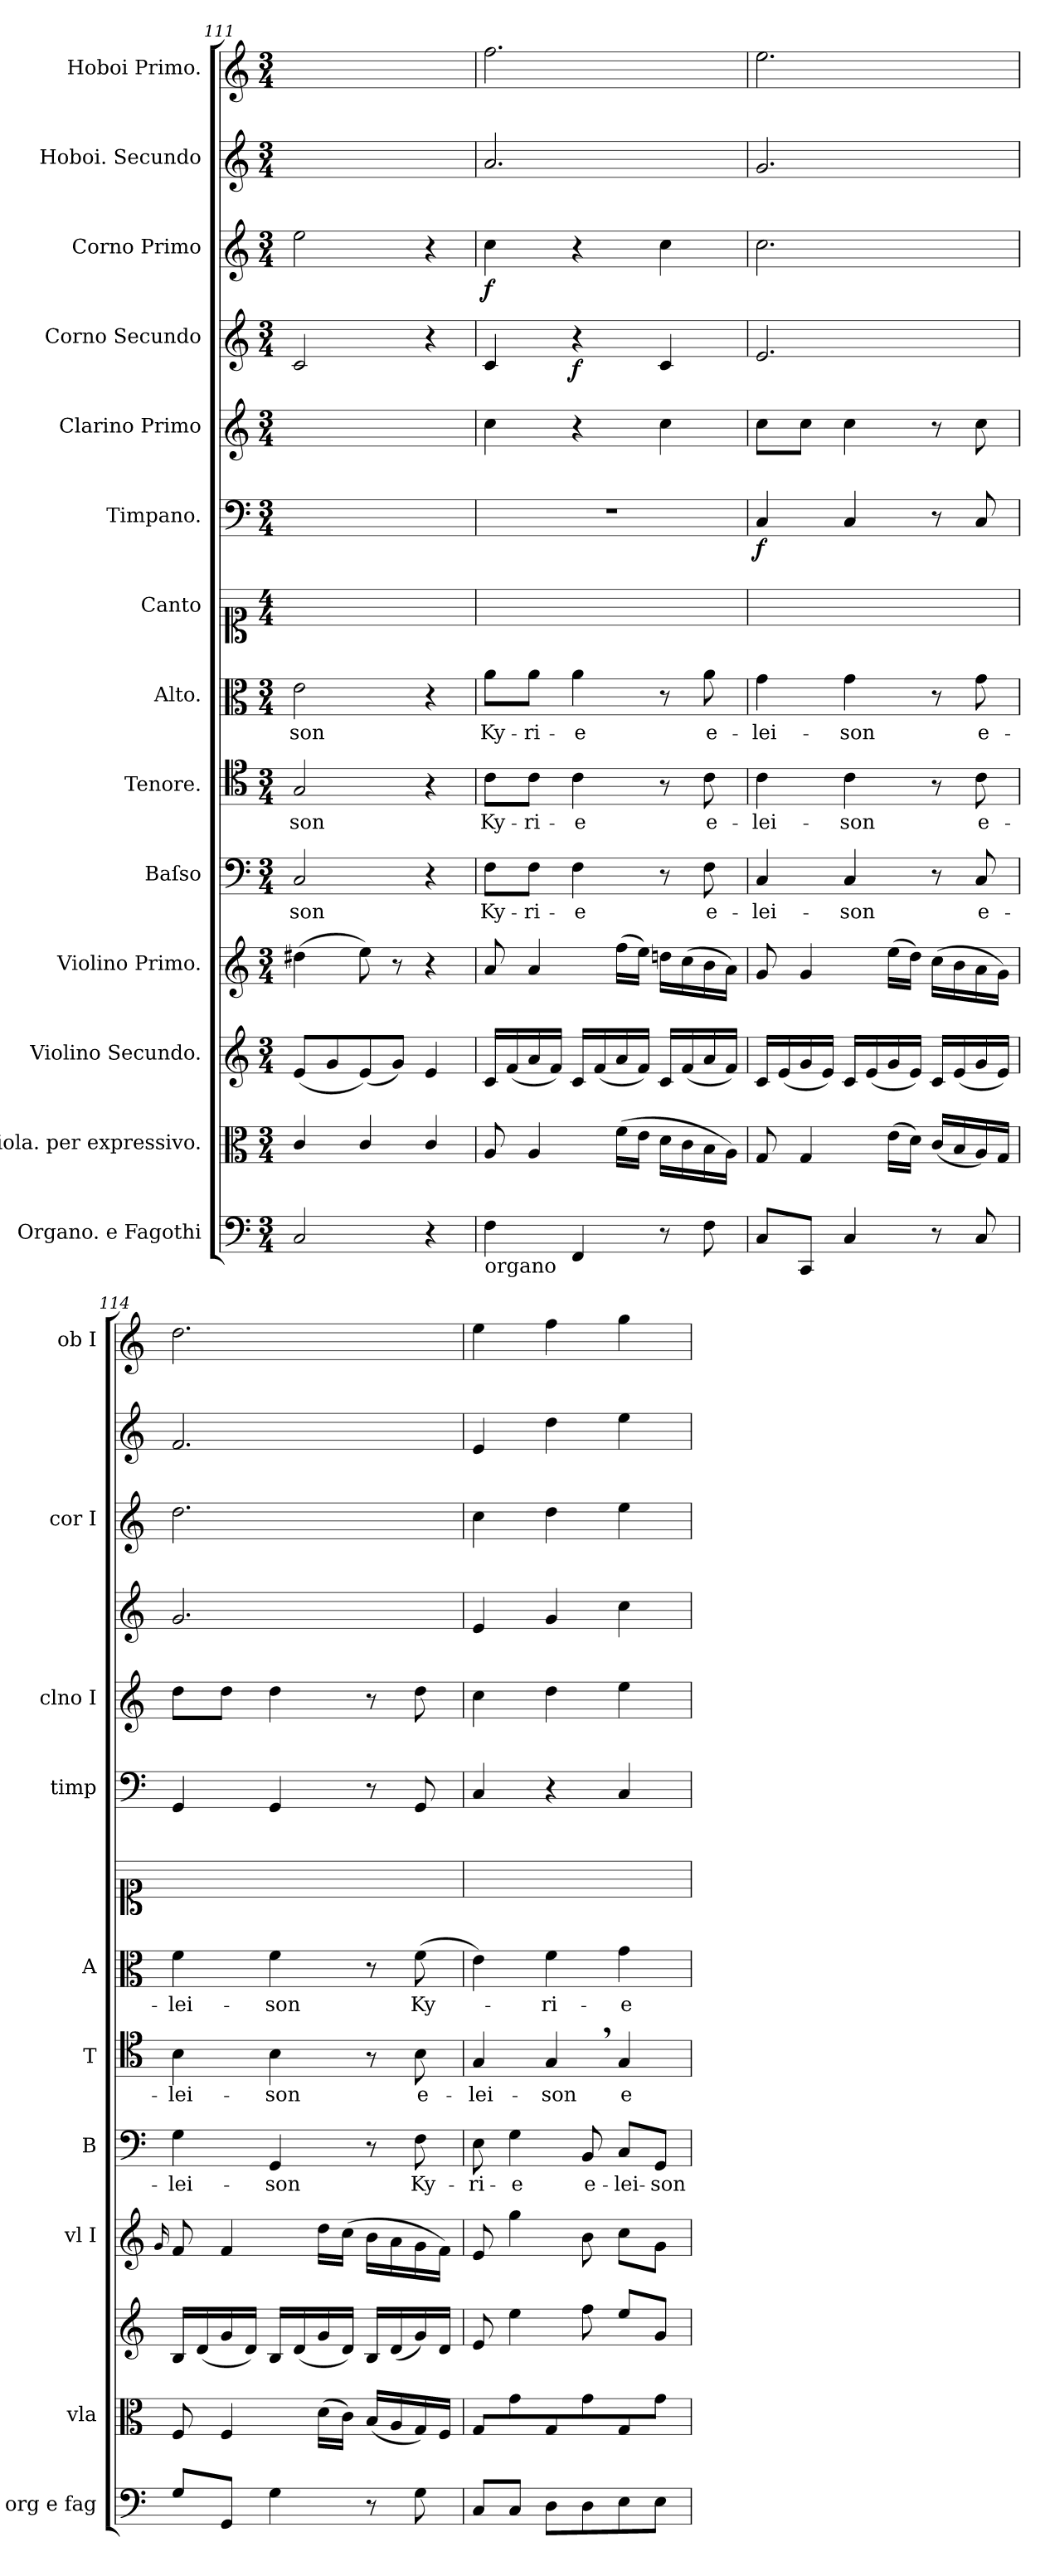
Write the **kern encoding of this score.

**kern	**dynam	**kern	**dynam	**kern	**dynam	**kern	**dynam	**kern	**text	**dynam	**kern	**text	**dynam	**kern	**text	**dynam	**kern	**kern	**dynam	**kern	**dynam	**kern	**dynam	**kern	**dynam	**kern	**dynam	**kern	**dynam
*part14	*part14	*part13	*part13	*part12	*part12	*part11	*part11	*part10	*part10	*part10	*part9	*part9	*part9	*part8	*part8	*part8	*part7	*part6	*part6	*part5	*part5	*part4	*part4	*part3	*part3	*part2	*part2	*part1	*part1
*staff14	*staff14	*staff13	*staff13	*staff12	*staff12	*staff11	*staff11	*staff10	*staff10	*staff10	*staff9	*staff9	*staff9	*staff8	*staff8	*staff8	*staff7	*staff6	*staff6	*staff5	*staff5	*staff4	*staff4	*staff3	*staff3	*staff2	*staff2	*staff1	*staff1
*I"Organo. e Fagothi	*	*I"Viola. per expressivo.	*	*I"Violino Secundo.	*	*I"Violino Primo.	*	*I"Baſso	*	*	*I"Tenore.	*	*	*I"Alto.	*	*	*I"Canto	*I"Timpano.	*	*I"Clarino Primo	*	*I"Corno Secundo	*	*I"Corno Primo	*	*I"Hoboi. Secundo	*	*I"Hoboi Primo.	*
*I'org e fag	*	*I'vla	*	*	*	*I'vl I	*	*I'B	*	*	*I'T	*	*	*I'A	*	*	*	*I'timp	*	*I'clno I	*	*	*	*I'cor I	*	*	*	*I'ob I	*
*clefF4	*	*clefC3	*	*clefG2	*	*clefG2	*	*clefF4	*	*	*clefC4	*	*	*clefC3	*	*	*clefC1	*clefF4	*	*clefG2	*	*clefG2	*	*clefG2	*	*clefG2	*	*clefG2	*
*k[]	*	*k[]	*	*k[]	*	*k[]	*	*k[]	*	*	*k[]	*	*	*k[]	*	*	*k[]	*k[]	*	*k[]	*	*k[]	*	*k[]	*	*k[]	*	*k[]	*
*C:	*	*C:	*	*C:	*	*C:	*	*C:	*	*	*C:	*	*	*C:	*	*	*C:	*C:	*	*C:	*	*C:	*	*C:	*	*C:	*	*C:	*
*M3/4	*	*M3/4	*	*M3/4	*	*M3/4	*	*M3/4	*	*	*M3/4	*	*	*M3/4	*	*	*M4/4	*M3/4	*	*M3/4	*	*M3/4	*	*M3/4	*	*M3/4	*	*M3/4	*
=111	=111	=111	=111	=111	=111	=111	=111	=111	=111	=111	=111	=111	=111	=111	=111	=111	=111	=111	=111	=111	=111	=111	=111	=111	=111	=111	=111	=111	=111
!	!	!	!	!	!	!	!	!	!LO:LY:i	!	!	!	!	!	!	!	!	!	!	!	!	!	!	!	!	!	!	!	!
2C/	.	4c/	.	(8e/L	.	(4dd#X\	.	2C/	-son	.	2G/	-son	.	2e\	-son	.	2.ryy	2.ryy	.	2.ryy	.	2c/	.	2ee\	.	2.ryy	.	2.ryy	.
.	.	.	.	8g/	.	.	.	.	.	.	.	.	.	.	.	.	.	.	.	.	.	.	.	.	.	.	.	.	.
.	.	4c/	.	(8e/)	.	8ee\)	.	.	.	.	.	.	.	.	.	.	.	.	.	.	.	.	.	.	.	.	.	.	.
.	.	.	.	8g/J)	.	8r	.	.	.	.	.	.	.	.	.	.	.	.	.	.	.	.	.	.	.	.	.	.	.
4r	.	4c/	.	4e/	.	4r	.	4r	.	.	4r	.	.	4r	.	.	.	.	.	.	.	4r	.	4r	.	.	.	.	.
=112	=112	=112	=112	=112	=112	=112	=112	=112	=112	=112	=112	=112	=112	=112	=112	=112	=112	=112	=112	=112	=112	=112	=112	=112	=112	=112	=112	=112	=112
!LO:TX:b:t=organo	!	!	!	!	!	!	!	!	!	!	!	!	!	!	!	!	!	!	!	!	!	!	!	!	!	!	!	!	!
!	!LO:DY:b	!	!LO:DY:b	!	!LO:DY:a	!	!LO:DY:b	!	!	!LO:DY:b	!	!	!LO:DY:a	!	!	!LO:DY:b	!	!	!	!	!LO:DY:b	!	!	!	!	!	!LO:DY:b	!	!LO:DY:b
4F\	forto	8A/	forto	16c/LL	forto	8a/	forto	8F\L	Ky-	fort	8c\L	Ky-	forto	8a\L	Ky-	forto	2.ryy	2.r	.	4cc\	for	4c/	.	4cc\	f	2.a/	fort	2.ff\	forto
.	.	.	.	(16f/	.	.	.	.	.	.	.	.	.	.	.	.	.	.	.	.	.	.	.	.	.	.	.	.	.
.	.	4A/	.	16a/	.	4a/	.	8F\J	-ri-	.	8c\J	-ri-	.	8a\J	-ri-	.	.	.	.	.	.	.	.	.	.	.	.	.	.
.	.	.	.	16f/JJ)	.	.	.	.	.	.	.	.	.	.	.	.	.	.	.	.	.	.	.	.	.	.	.	.	.
4FF/	.	.	.	16c/LL	.	.	.	4F\	-e	.	4c\	-e	.	4a\	-e	.	.	.	.	4r	.	4r	f	4r	.	.	.	.	.
.	.	.	.	(16f/	.	.	.	.	.	.	.	.	.	.	.	.	.	.	.	.	.	.	.	.	.	.	.	.	.
.	.	(16f\LL	.	16a/	.	(16ff\LL	.	.	.	.	.	.	.	.	.	.	.	.	.	.	.	.	.	.	.	.	.	.	.
.	.	16e\JJ	.	16f/JJ)	.	16ee\JJ)	.	.	.	.	.	.	.	.	.	.	.	.	.	.	.	.	.	.	.	.	.	.	.
8r	.	16d\LL	.	16c/LL	.	16ddn\LL	.	8r	.	.	8r	.	.	8r	.	.	.	.	.	4cc\	.	4c/	.	4cc\	.	.	.	.	.
.	.	16c\	.	(16f/	.	(16cc\	.	.	.	.	.	.	.	.	.	.	.	.	.	.	.	.	.	.	.	.	.	.	.
8F\	.	16B\	.	16a/	.	16b\	.	8F\	e-	.	8c\	e-	.	8a\	e-	.	.	.	.	.	.	.	.	.	.	.	.	.	.
.	.	16A\JJ)	.	16f/JJ)	.	16a\JJ)	.	.	.	.	.	.	.	.	.	.	.	.	.	.	.	.	.	.	.	.	.	.	.
=113	=113	=113	=113	=113	=113	=113	=113	=113	=113	=113	=113	=113	=113	=113	=113	=113	=113	=113	=113	=113	=113	=113	=113	=113	=113	=113	=113	=113	=113
8C/L	.	8G/	.	16c/LL	.	8g/	.	4C/	-lei-	.	4c\	-lei-	.	4g\	-lei-	.	2.ryy	4C/	f	8cc\L	.	2.e/	.	2.cc\	.	2.g/	.	2.ee\	.
.	.	.	.	(16e/	.	.	.	.	.	.	.	.	.	.	.	.	.	.	.	.	.	.	.	.	.	.	.	.	.
8CC/J	.	4G/	.	16g/	.	4g/	.	.	.	.	.	.	.	.	.	.	.	.	.	8cc\J	.	.	.	.	.	.	.	.	.
.	.	.	.	16e/JJ)	.	.	.	.	.	.	.	.	.	.	.	.	.	.	.	.	.	.	.	.	.	.	.	.	.
4C/	.	.	.	16c/LL	.	.	.	4C/	-son	.	4c\	-son	.	4g\	-son	.	.	4C/	.	4cc\	.	.	.	.	.	.	.	.	.
.	.	.	.	(16e/	.	.	.	.	.	.	.	.	.	.	.	.	.	.	.	.	.	.	.	.	.	.	.	.	.
.	.	(16e\LL	.	16g/	.	(16ee\LL	.	.	.	.	.	.	.	.	.	.	.	.	.	.	.	.	.	.	.	.	.	.	.
.	.	16d\JJ)	.	16e/JJ)	.	16dd\JJ)	.	.	.	.	.	.	.	.	.	.	.	.	.	.	.	.	.	.	.	.	.	.	.
8r	.	(16c/LL	.	16c/LL	.	(16cc\LL	.	8r	.	.	8r	.	.	8r	.	.	.	8r	.	8r	.	.	.	.	.	.	.	.	.
.	.	16B/	.	(16e/	.	16b\	.	.	.	.	.	.	.	.	.	.	.	.	.	.	.	.	.	.	.	.	.	.	.
!	!	!	!	!	!	!	!	!	!LO:LY:i	!	!	!LO:LY:i	!	!	!LO:LY:i	!	!	!	!	!	!	!	!	!	!	!	!	!	!
8C/	.	16A/)	.	16g/	.	16a\	.	8C/	e-	.	8c\	e-	.	8g\	e-	.	.	8C/	.	8cc\	.	.	.	.	.	.	.	.	.
.	.	16G/JJ	.	16e/JJ)	.	16g\JJ)	.	.	.	.	.	.	.	.	.	.	.	.	.	.	.	.	.	.	.	.	.	.	.
=114	=114	=114	=114	=114	=114	=114	=114	=114	=114	=114	=114	=114	=114	=114	=114	=114	=114	=114	=114	=114	=114	=114	=114	=114	=114	=114	=114	=114	=114
.	.	.	.	.	.	16qqg/	.	.	.	.	.	.	.	.	.	.	.	.	.	.	.	.	.	.	.	.	.	.	.
!	!	!	!	!	!	!	!	!	!LO:LY:i	!	!	!LO:LY:i	!	!	!LO:LY:i	!	!	!	!	!	!	!	!	!	!	!	!	!	!
8G\L	.	8F/	.	16B/LL	.	8f/	.	4G\	-lei-	.	4B\	-lei-	.	4f\	-lei-	.	2.ryy	4GG/	.	8dd\L	.	2.g/	.	2.dd\	.	2.f/	.	2.dd\	.
.	.	.	.	(16d/	.	.	.	.	.	.	.	.	.	.	.	.	.	.	.	.	.	.	.	.	.	.	.	.	.
8GG/J	.	4F/	.	16g/	.	4f/	.	.	.	.	.	.	.	.	.	.	.	.	.	8dd\J	.	.	.	.	.	.	.	.	.
.	.	.	.	16d/JJ)	.	.	.	.	.	.	.	.	.	.	.	.	.	.	.	.	.	.	.	.	.	.	.	.	.
!	!	!	!	!	!	!	!	!	!LO:LY:i	!	!	!LO:LY:i	!	!	!LO:LY:i	!	!	!	!	!	!	!	!	!	!	!	!	!	!
4G\	.	.	.	16B/LL	.	.	.	4GG/	-son	.	4B\	-son	.	4f\	-son	.	.	4GG/	.	4dd\	.	.	.	.	.	.	.	.	.
.	.	.	.	(16d/	.	.	.	.	.	.	.	.	.	.	.	.	.	.	.	.	.	.	.	.	.	.	.	.	.
.	.	(16d\LL	.	16g/	.	16dd\LL	.	.	.	.	.	.	.	.	.	.	.	.	.	.	.	.	.	.	.	.	.	.	.
.	.	16c\JJ)	.	16d/JJ)	.	(16cc\JJ	.	.	.	.	.	.	.	.	.	.	.	.	.	.	.	.	.	.	.	.	.	.	.
8r	.	(16B/LL	.	16B/LL	.	16b\LL	.	8r	.	.	8r	.	.	8r	.	.	.	8r	.	8r	.	.	.	.	.	.	.	.	.
.	.	16A/	.	(16d/	.	16a\	.	.	.	.	.	.	.	.	.	.	.	.	.	.	.	.	.	.	.	.	.	.	.
!	!	!	!	!	!	!	!	!	!	!	!	!LO:LY:i	!	!	!	!	!	!	!	!	!	!	!	!	!	!	!	!	!
8G\	.	16G/)	.	16g/)	.	16g\	.	8F\	Ky-	.	8B\	e-	.	(8f\	Ky-	.	.	8GG/	.	8dd\	.	.	.	.	.	.	.	.	.
.	.	16F/JJ	.	16d/JJ	.	16f\JJ)	.	.	.	.	.	.	.	.	.	.	.	.	.	.	.	.	.	.	.	.	.	.	.
=115	=115	=115	=115	=115	=115	=115	=115	=115	=115	=115	=115	=115	=115	=115	=115	=115	=115	=115	=115	=115	=115	=115	=115	=115	=115	=115	=115	=115	=115
!	!	!	!	!	!	!	!	!	!	!	!	!LO:LY:i	!	!	!	!	!	!	!	!	!	!	!	!	!	!	!	!	!
8C/L	.	8G/L	.	8e/	.	8e/	.	8E\	-ri-	.	4G/	-lei-	.	4e\)	.	.	2.ryy	4C/	.	4cc\	.	4e/	.	4cc\	.	4e/	.	4ee\	.
8C/J	.	8g\	.	4ee\	.	4gg\	.	4G\	-e	.	.	.	.	.	.	.	.	.	.	.	.	.	.	.	.	.	.	.	.
!	!	!	!	!	!	!	!	!	!	!	!	!LO:LY:i	!	!	!	!	!	!	!	!	!	!	!	!	!	!	!	!	!
8D\L	.	8G/	.	.	.	.	.	.	.	.	4G,</	-son	.	4f\	-ri-	.	.	4r	.	4dd\	.	4g/	.	4dd\	.	4dd\	.	4ff\	.
8D\	.	8g\	.	8ff\	.	8b\	.	8BB/	e-	.	.	.	.	.	.	.	.	.	.	.	.	.	.	.	.	.	.	.	.
8E\	.	8G/	.	8ee\L	.	8cc\L	.	8C/L	-lei-	.	4G/	e-	.	4g\	-e	.	.	4C/	.	4ee\	.	4cc\	.	4ee\	.	4ee\	.	4gg\	.
8E\J	.	8g\J	.	8g/J	.	8g\J	.	8GG/J	-son	.	.	.	.	.	.	.	.	.	.	.	.	.	.	.	.	.	.	.	.
=	=	=	=	=	=	=	=	=	=	=	=	=	=	=	=	=	=	=	=	=	=	=	=	=	=	=	=	=	=
*-	*-	*-	*-	*-	*-	*-	*-	*-	*-	*-	*-	*-	*-	*-	*-	*-	*-	*-	*-	*-	*-	*-	*-	*-	*-	*-	*-	*-	*-
